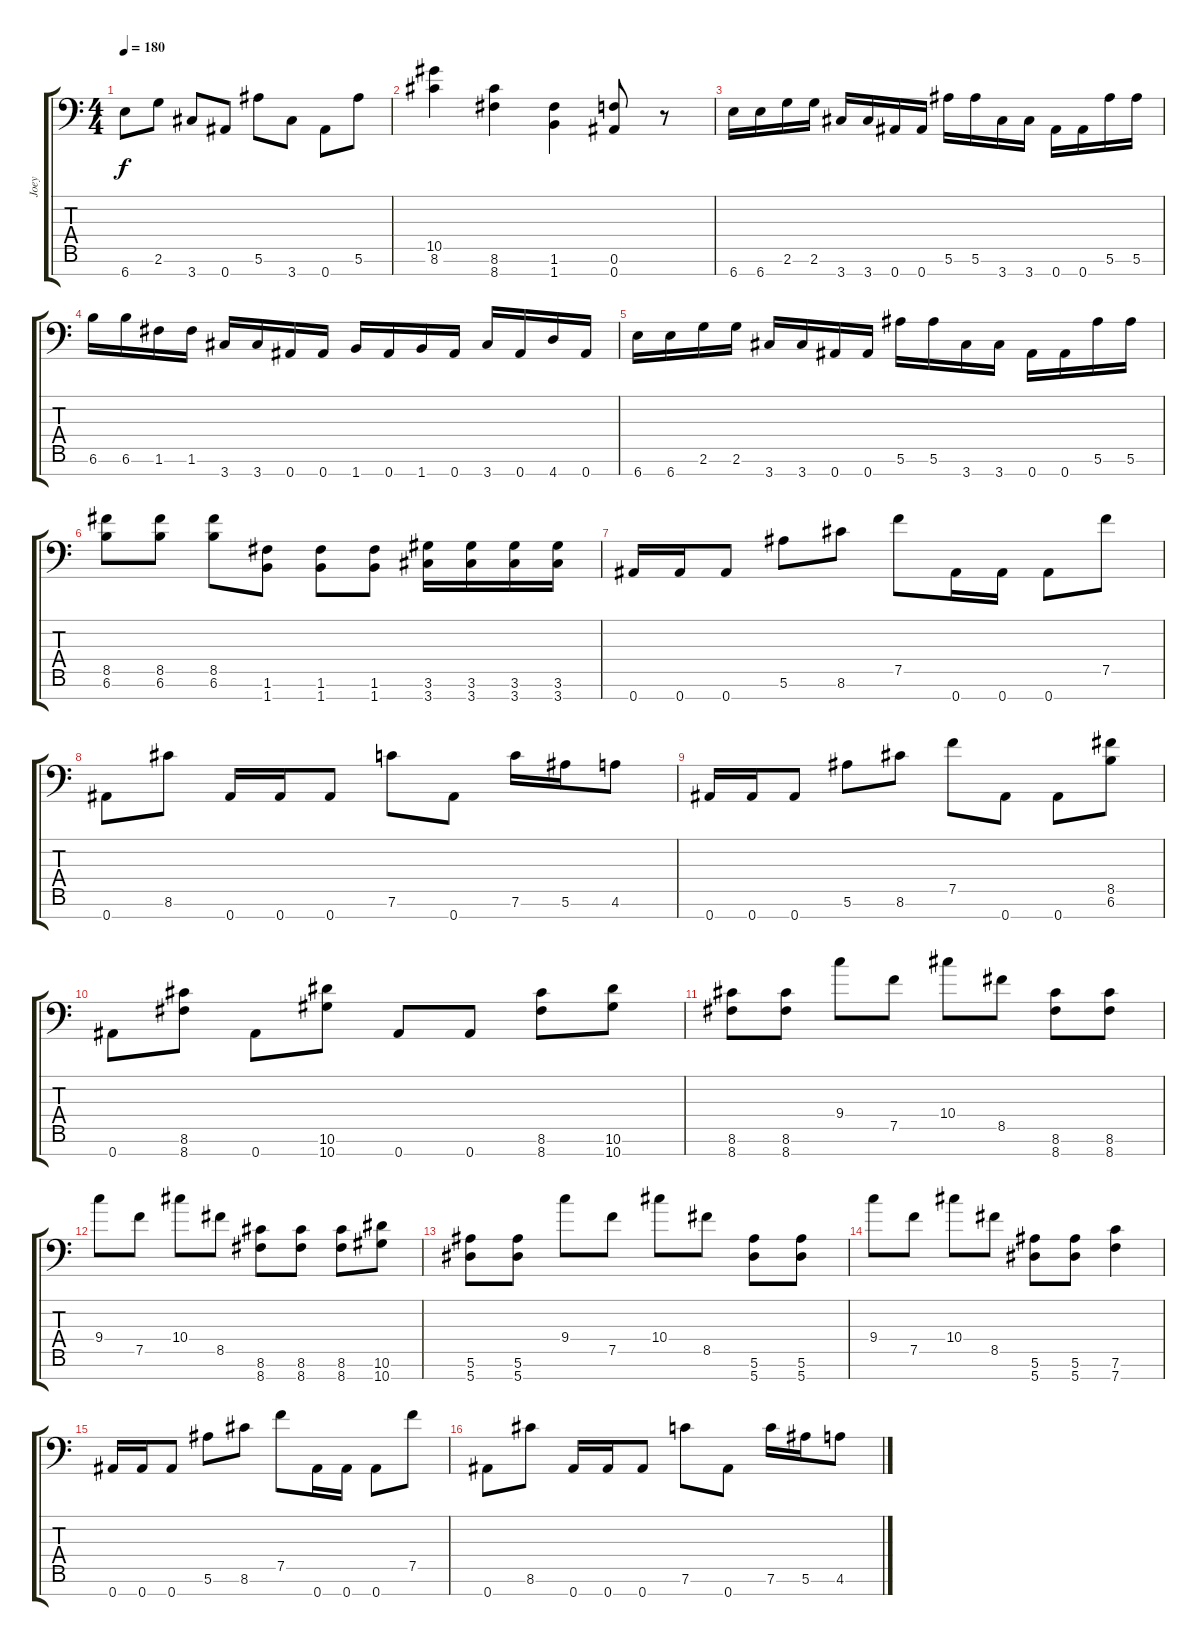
\track ("Joey" "Joey") {instrument acousticguitarsteel}
\staff {score tabs}
\tuning (F4 C4 Ab3 Eb3 Bb2 F2 Bb1) {hide}
\ts (4 4)
\tempo 180
\clef f4
\ks c
6.7.8{dy f} 2.6.8 3.7.8 0.7.8 5.6.8 3.7.8 0.7.8 5.6.8 |
(10.5 8.6).4 (8.6 8.7).4 (1.6 1.7).4 (0.6 0.7).8 r.8 |
6.7.16 6.7.16 2.6.16 2.6.16 3.7.16 3.7.16 0.7.16 0.7.16 5.6.16 5.6.16 3.7.16 3.7.16 0.7.16 0.7.16 5.6.16 5.6.16 |
6.6.16 6.6.16 1.6.16 1.6.16 3.7.16 3.7.16 0.7.16 0.7.16 1.7.16 0.7.16 1.7.16 0.7.16 3.7.16 0.7.16 4.7.16 0.7.16 |
6.7.16 6.7.16 2.6.16 2.6.16 3.7.16 3.7.16 0.7.16 0.7.16 5.6.16 5.6.16 3.7.16 3.7.16 0.7.16 0.7.16 5.6.16 5.6.16 |
(8.5 6.6).8 (8.5 6.6).8 (8.5 6.6).8 (1.6 1.7).8 (1.6 1.7).8 (1.6 1.7).8 (3.6 3.7).16 (3.6 3.7).16 (3.6 3.7).16 (3.6 3.7).16 |
0.7.16 0.7.16 0.7.8 5.6.8 8.6.8 7.5.8 0.7.16 0.7.16 0.7.8 7.5.8 |
0.7.8 8.6.8 0.7.16 0.7.16 0.7.8 7.6.8 0.7.8 7.6.16 5.6.16 4.6.8 |
0.7.16 0.7.16 0.7.8 5.6.8 8.6.8 7.5.8 0.7.8 0.7.8 (8.5 6.6).8 |
0.7.8 (8.6 8.7).8 0.7.8 (10.6 10.7).8 0.7.8 0.7.8 (8.6 8.7).8 (10.6 10.7).8 |
(8.6 8.7).8 (8.6 8.7).8 9.4.8 7.5.8 10.4.8 8.5.8 (8.6 8.7).8 (8.6 8.7).8 |
9.4.8 7.5.8 10.4.8 8.5.8 (8.6 8.7).8 (8.6 8.7).8 (8.6 8.7).8 (10.6 10.7).8 |
(5.6 5.7).8 (5.6 5.7).8 9.4.8 7.5.8 10.4.8 8.5.8 (5.6 5.7).8 (5.6 5.7).8 |
9.4.8 7.5.8 10.4.8 8.5.8 (5.6 5.7).8 (5.6 5.7).8 (7.6 7.7).4 |
0.7.16 0.7.16 0.7.8 5.6.8 8.6.8 7.5.8 0.7.16 0.7.16 0.7.8 7.5.8 |
0.7.8 8.6.8 0.7.16 0.7.16 0.7.8 7.6.8 0.7.8 7.6.16 5.6.16 4.6.8
